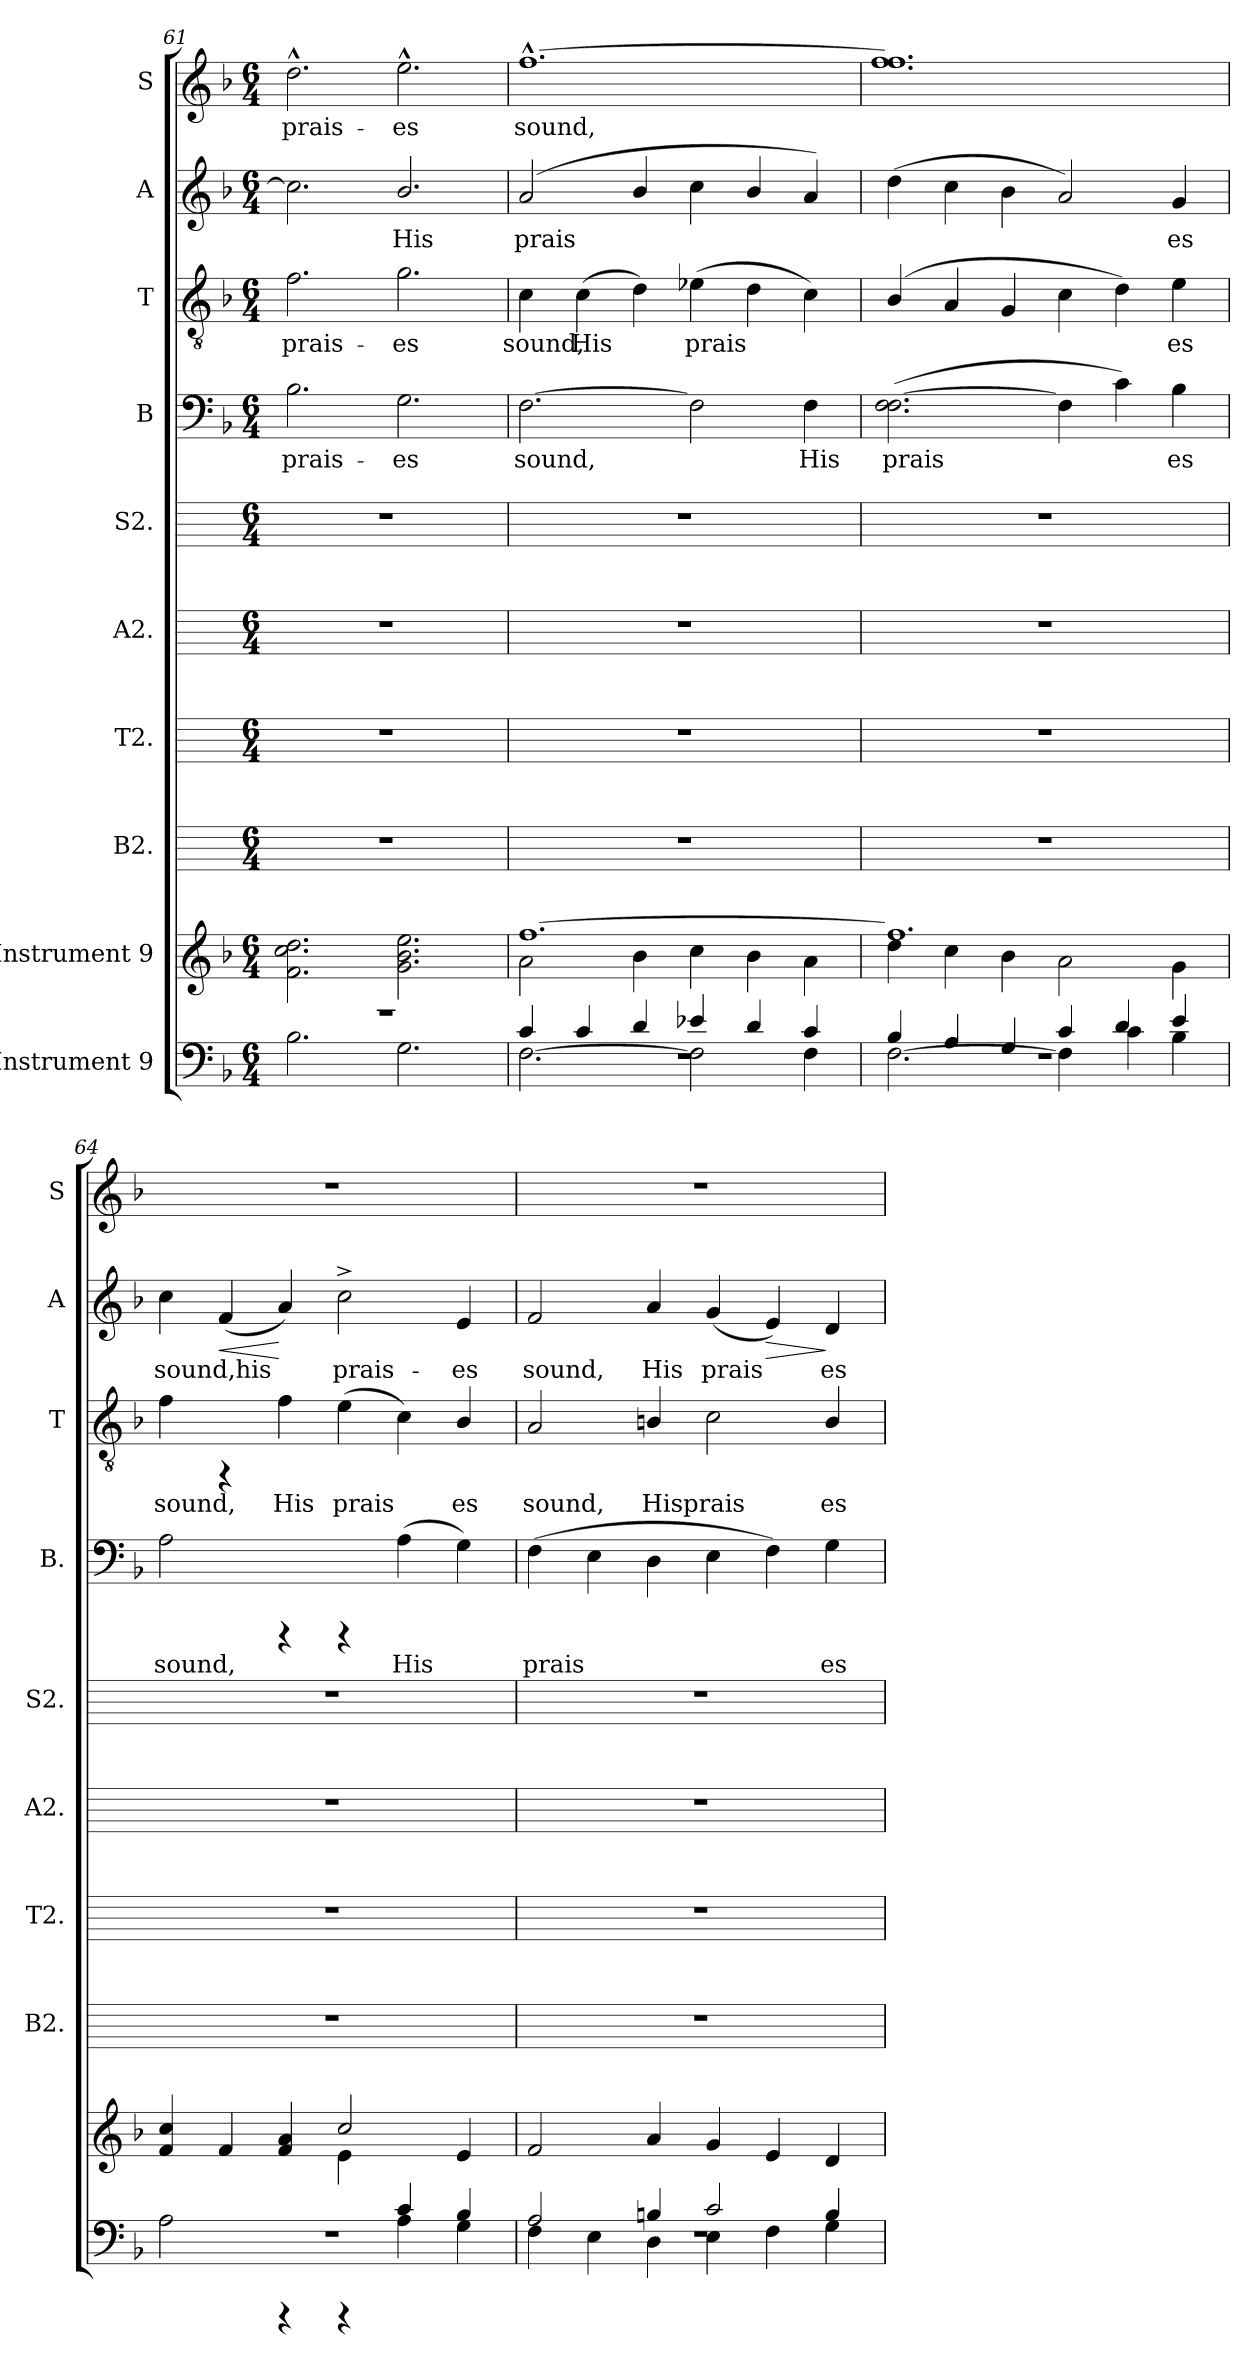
**kern	**kern	**kern	**kern	**kern	**kern	**kern	**text	**kern	**text	**kern	**text	**dynam	**kern	**text
*part10	*part9	*part8	*part7	*part6	*part5	*part4	*part4	*part3	*part3	*part2	*part2	*part2	*part1	*part1
*staff10	*staff9	*staff8	*staff7	*staff6	*staff5	*staff4	*staff4	*staff3	*staff3	*staff2	*staff2	*staff2	*staff1	*staff1
*I"Instrument 9	*I"Instrument 9	*I"B2.	*I"T2.	*I"A2.	*I"S2.	*I"B	*	*I"T	*	*I"A	*	*	*I"S	*
*	*	*I'B2.	*I'T2.	*I'A2.	*I'S2.	*I'B.	*	*I'T	*	*I'A	*	*	*I'S	*
*clefF4	*clefG2	*	*	*	*	*clefF4	*	*clefGv2	*	*clefG2	*	*	*clefG2	*
*k[b-]	*k[b-]	*k[]	*k[]	*k[]	*k[]	*k[b-]	*	*k[b-]	*	*k[b-]	*	*	*k[b-]	*
*F:	*F:	*C:	*C:	*C:	*C:	*F:	*	*F:	*	*F:	*	*	*F:	*
*M6/4	*M6/4	*M6/4	*M6/4	*M6/4	*M6/4	*M6/4	*	*M6/4	*	*M6/4	*	*	*M6/4	*
=61	=61	=61	=61	=61	=61	=61	=61	=61	=61	=61	=61	=61	=61	=61
*^	*	*	*	*	*	*	*	*	*	*	*	*	*	*
!	!	!	!	!	!	!	!	!LO:LY:b:cj	!	!LO:LY:b:cj	!	!LO:LY:b:cj	!	!	!LO:LY:b:cj
1.r	2.B-\	2.cc\ 2.f\ 2.dd\	1.r	1.r	1.r	1.r	2.B-\	prais-	2.f\	prais-	2.cc\]	.	.	2.dd^^>\	prais-
!	!	!	!	!	!	!	!	!LO:LY:b:cj	!	!LO:LY:b:cj	!	!LO:LY:b:cj	!	!	!LO:LY:b:cj
.	2.G\	2.b-\ 2.g\ 2.ee\	.	.	.	.	2.G\	-es	2.g\	-es	2.b-/	His	.	2.ee^^>\	-es
=62	=62	=62	=62	=62	=62	=62	=62	=62	=62	=62	=62	=62	=62	=62	=62
*	*^	*^	*	*	*	*	*	*	*	*	*	*	*	*	*
!	!	!	!	!	!	!	!	!	!	!LO:LY:b:cj	!	!LO:LY:b:cj	!	!LO:LY:b:cj	!	!	!LO:LY:b:cj
1.r	4c/	[<2.F\	[>1.ff	2a\	1.r	1.r	1.r	1.r	[>2.F\	sound,	4c\	sound,	(>2a/	prais-	.	[>1.ff^^>	sound,
!	!	!	!	!	!	!	!	!	!	!	!	!LO:LY:b:cj	!	!	!	!	!
.	4c/	.	.	.	.	.	.	.	.	.	(>4c\	His	.	.	.	.	.
!	!	!	!	!	!	!	!	!	!	!	!	!LO:LY:b:cj	!	!LO:LY:b:cj	!	!	!
.	4d/	.	.	4b-\	.	.	.	.	.	.	4d\)	.	4b-/	--	.	.	.
!	!	!	!	!	!	!	!	!	!	!LO:LY:b:cj	!	!LO:LY:b:cj	!	!LO:LY:b:cj	!	!	!
.	4e-X/	2F\]	.	4cc\	.	.	.	.	2F\]	.	(>4e-X\	prais-	4cc\	--	.	.	.
!	!	!	!	!	!	!	!	!	!	!	!	!LO:LY:b:cj	!	!LO:LY:b:cj	!	!	!
.	4d/	.	.	4b-\	.	.	.	.	.	.	4d\	--	4b-/	--	.	.	.
!	!	!	!	!	!	!	!	!	!	!LO:LY:b:cj	!	!LO:LY:b:cj	!	!LO:LY:b:cj	!	!	!
.	4c/	4F\	.	4a\	.	.	.	.	4F\	His	4c\)	--	4a/)	--	.	.	.
!!LO:PB:g=z
=63	=63	=63	=63	=63	=63	=63	=63	=63	=63	=63	=63	=63	=63	=63	=63	=63	=63
!	!	!	!	!	!	!	!	!	!	!LO:LY:b:cj	!	!LO:LY:b:cj	!	!LO:LY:b:cj	!	!	!LO:LY:b:cj
1.r	4B-/	[<2.F\	1.ff]	4dd\	1.r	1.r	1.r	1.r	(>2.F\ [<2.F\	prais-	(>4B-/	--	(>4dd\	--	.	1.ff 1.ff]	.
!	!	!	!	!	!	!	!	!	!	!	!	!LO:LY:b:cj	!	!LO:LY:b:cj	!	!	!
.	4A/	.	.	4cc\	.	.	.	.	.	.	4A/	--	4cc\	--	.	.	.
!	!	!	!	!	!	!	!	!	!	!	!	!LO:LY:b:cj	!	!LO:LY:b:cj	!	!	!
.	4G/	.	.	4b-\	.	.	.	.	.	.	4G/	--	4b-\	--	.	.	.
!	!	!	!	!	!	!	!	!	!	!LO:LY:b:cj	!	!LO:LY:b:cj	!	!LO:LY:b:cj	!	!	!
.	4c/	4F\]	.	2a\	.	.	.	.	4F\]	--	4c\	--	2a/)	--	.	.	.
!	!	!	!	!	!	!	!	!	!	!LO:LY:b:cj	!	!LO:LY:b:cj	!	!	!	!	!
.	4d/	4c\	.	.	.	.	.	.	4c\)	--	4d\)	--	.	.	.	.	.
!	!	!	!	!	!	!	!	!	!	!LO:LY:b:cj	!	!LO:LY:b:cj	!	!LO:LY:b:cj	!	!	!
.	4e/	4B-\	.	4g\	.	.	.	.	4B-\	-es	4e\	-es	4g/	-es	.	.	.
=64	=64	=64	=64	=64	=64	=64	=64	=64	=64	=64	=64	=64	=64	=64	=64	=64	=64
!	!	!	!	!	!	!	!	!	!	!LO:LY:b:cj	!	!LO:LY:b:cj	!	!LO:LY:b:cj	!	!	!
1.r	1ryy	2A\	4f/ 4cc/	2.ryy	1.r	1.r	1.r	1.r	2A\	sound,	4f\	sound,	4cc\	sound,his	.	1.r	.
!	!	!	!	!	!	!	!	!	!	!	!	!	!	!LO:LY:b:cj	!LO:HP:b	!	!
.	.	.	4f/	.	.	.	.	.	.	.	4rFF	.	(<4f/	.	<	.	.
!	!	!	!	!	!	!	!	!	!	!	!	!LO:LY:b:cj	!	!LO:LY:b:cj	!	!	!
.	.	4rCCC	4f/ 4a/	.	.	.	.	.	4rCCC	.	4f\	His	4a/)	.	[	.	.
!	!	!	!	!	!	!	!	!	!	!	!	!LO:LY:b:cj	!	!LO:LY:b:cj	!	!	!
.	.	4rCCC	2cc/	4e\	.	.	.	.	4rCCC	.	(>4e\	prais-	2cc^>\	prais-	.	.	.
!	!	!	!	!	!	!	!	!	!	!LO:LY:b:cj	!	!LO:LY:b:cj	!	!	!	!	!
.	4c/	4A\	.	2ryy	.	.	.	.	(>4A\	His	4c\)	--	.	.	.	.	.
!	!	!	!	!	!	!	!	!	!	!LO:LY:b:cj	!	!LO:LY:b:cj	!	!LO:LY:b:cj	!	!	!
.	4B-/	4G\	4e/	.	.	.	.	.	4G\)	.	4B-/	-es	4e/	-es	.	.	.
*	*	*	*v	*v	*	*	*	*	*	*	*	*	*	*	*	*	*
=65	=65	=65	=65	=65	=65	=65	=65	=65	=65	=65	=65	=65	=65	=65	=65	=65
!	!	!	!	!	!	!	!	!	!LO:LY:b:cj	!	!LO:LY:b:cj	!	!LO:LY:b:cj	!	!	!
1.r	2A/	4F\	2f/	1.r	1.r	1.r	1.r	(>4F\	prais-	2A/	sound,	2f/	sound,	.	1.r	.
!	!	!	!	!	!	!	!	!	!LO:LY:b:cj	!	!	!	!	!	!	!
.	.	4E\	.	.	.	.	.	4E\	--	.	.	.	.	.	.	.
!	!	!	!	!	!	!	!	!	!LO:LY:b:cj	!	!LO:LY:b:cj	!	!LO:LY:b:cj	!	!	!
.	4Bn/	4D\	4a/	.	.	.	.	4D\	--	4Bn/	Hisprais-	4a/	His	.	.	.
!	!	!	!	!	!	!	!	!	!LO:LY:b:cj	!	!LO:LY:b:cj	!	!LO:LY:b:cj	!	!	!
.	2c/	4E\	4g/	.	.	.	.	4E\	--	2c\	--	(<4g/	prais-	.	.	.
!	!	!	!	!	!	!	!	!	!LO:LY:b:cj	!	!	!	!LO:LY:b:cj	!LO:HP:b	!	!
.	.	4F\	4e/	.	.	.	.	4F\)	--	.	.	4e/)	--	>	.	.
!	!	!	!	!	!	!	!	!	!LO:LY:b:cj	!	!LO:LY:b:cj	!	!LO:LY:b:cj	!	!	!
.	4B/	4G\	4d/	.	.	.	.	4G\	-es	4B/	-es	4d/	-es	]	.	.
*v	*v	*v	*	*	*	*	*	*	*	*	*	*	*	*	*	*
=	=	=	=	=	=	=	=	=	=	=	=	=	=	=
*-	*-	*-	*-	*-	*-	*-	*-	*-	*-	*-	*-	*-	*-	*-
